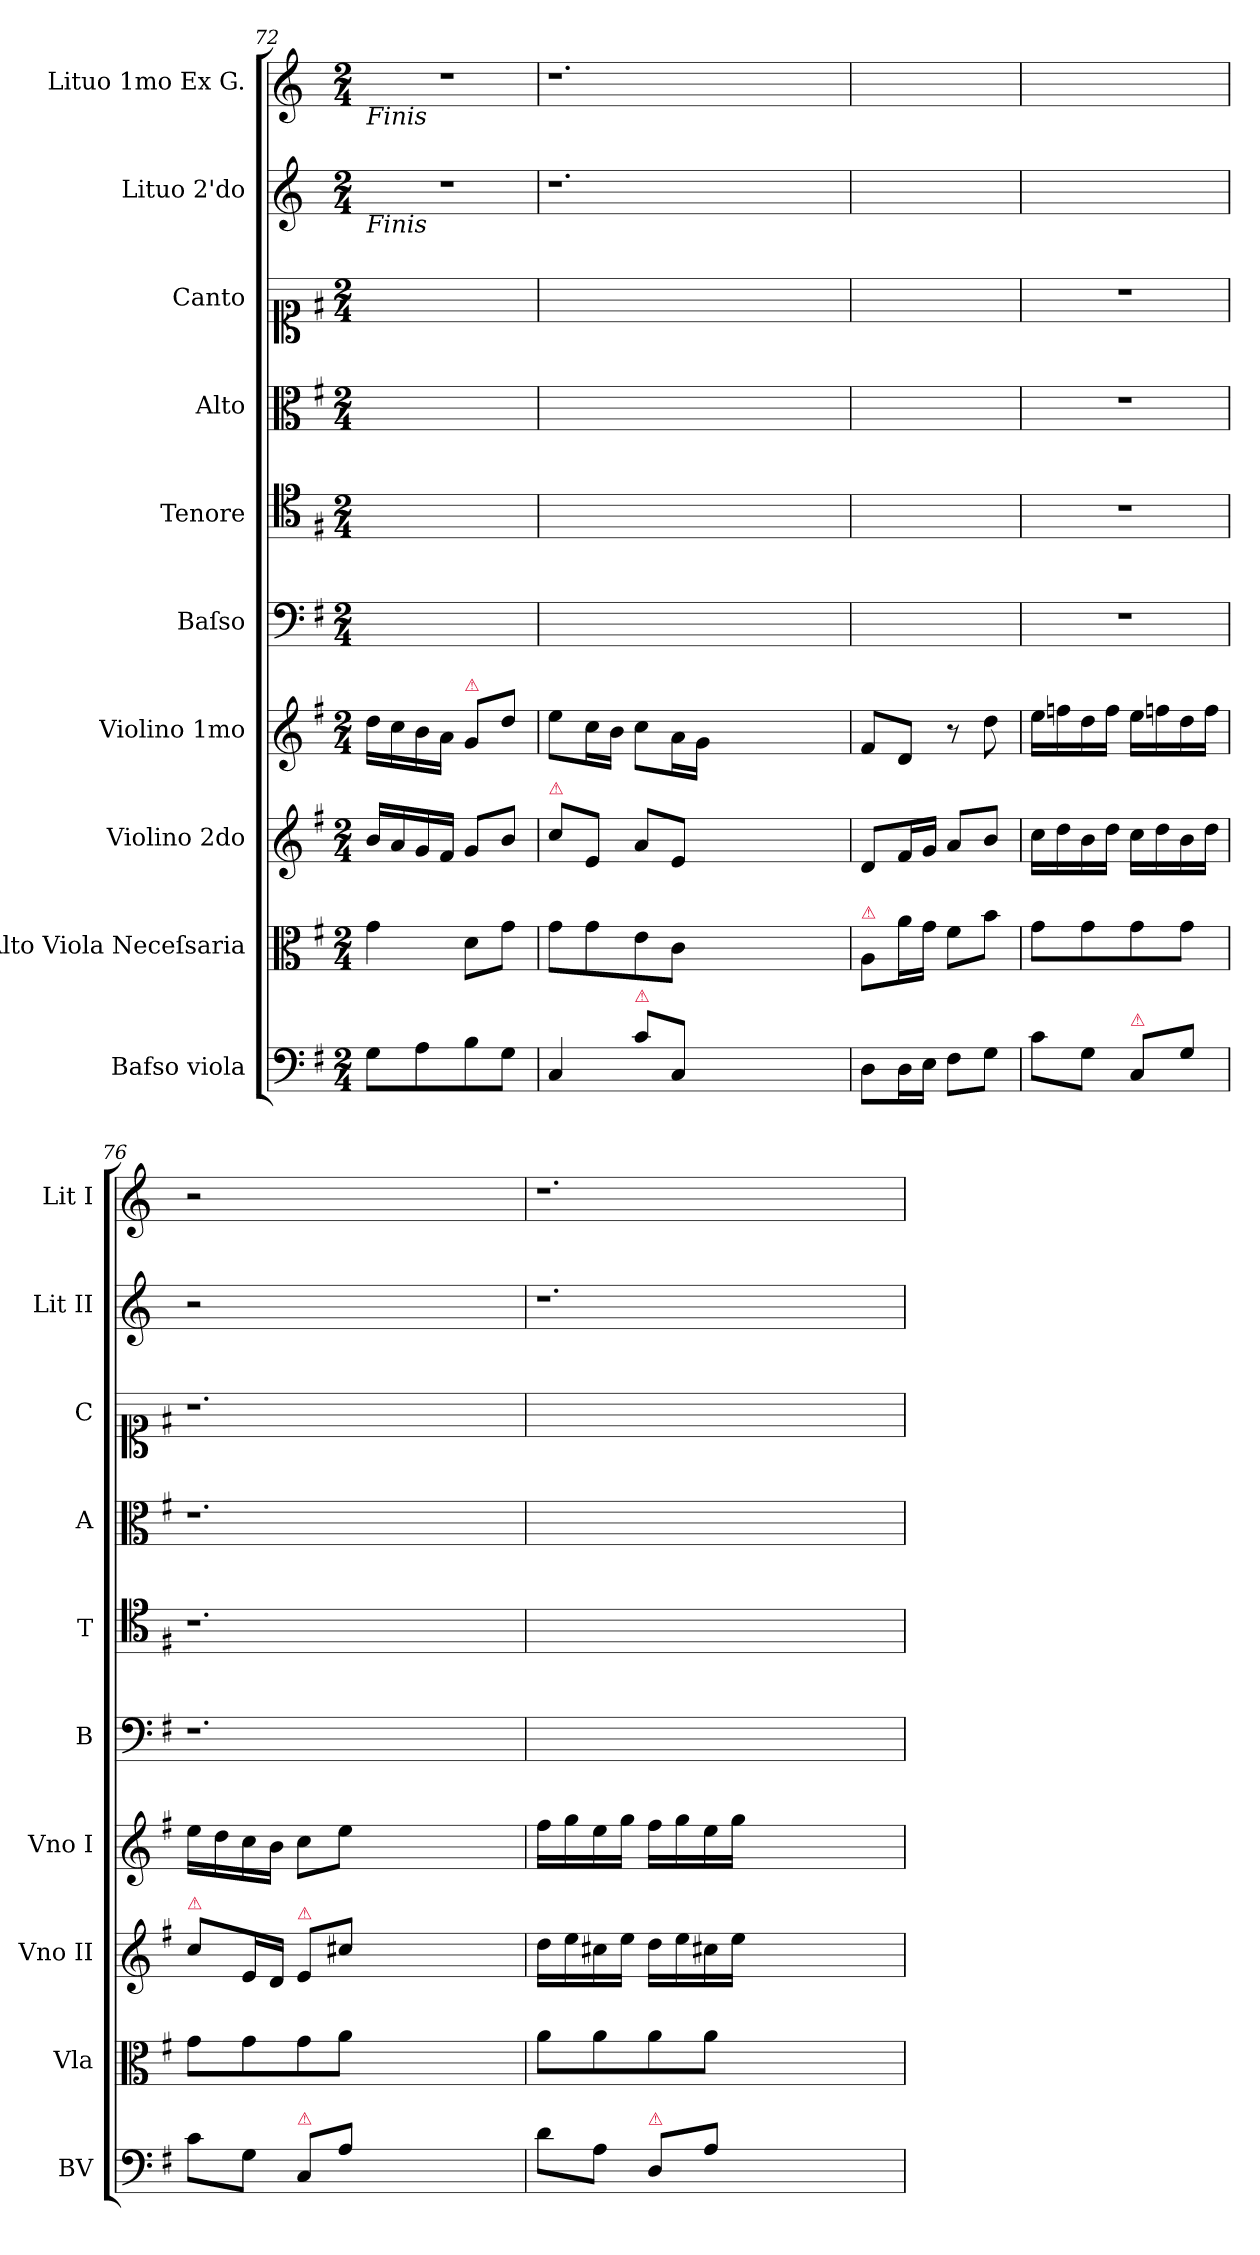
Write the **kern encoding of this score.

**kern	**kern	**kern	**kern	**kern	**kern	**kern	**kern	**kern	**kern
*part10	*part9	*part8	*part7	*part6	*part5	*part4	*part3	*part2	*part1
*staff10	*staff9	*staff8	*staff7	*staff6	*staff5	*staff4	*staff3	*staff2	*staff1
*I"Bafso viola	*I"Alto Viola Neceſsaria	*I"Violino 2do	*I"Violino 1mo	*I"Baſso	*I"Tenore	*I"Alto	*I"Canto	*I"Lituo 2'do	*I"Lituo 1mo Ex G.
*I'BV	*I'Vla	*I'Vno II	*I'Vno I	*I'B	*I'T	*I'A	*I'C	*I'Lit II	*I'Lit I
*clefF4	*clefC3	*clefG2	*clefG2	*clefF4	*clefC4	*clefC3	*clefC1	*clefG2	*clefG2
*	*	*	*	*	*	*	*	*ITrd-4c-7	*ITrd-4c-7
*k[f#]	*k[f#]	*k[f#]	*k[f#]	*k[f#]	*k[f#]	*k[f#]	*k[f#]	*k[f#]	*k[f#]
*M2/4	*M2/4	*M2/4	*M2/4	*M2/4	*M2/4	*M2/4	*M2/4	*M2/4	*M2/4
=72	=72	=72	=72	=72	=72	=72	=72	=72	=72
!	!	!	!	!	!	!	!	!	!LO:TX:b:i:t=Finis
!	!	!	!	!	!	!	!	!LO:TX:b:i:t=Finis	!
8G\L	4g\	16b/LL	16dd\LL	2ryy	2ryy	2ryy	2ryy	2r	2r
.	.	16a/	16cc\	.	.	.	.	.	.
8A\	.	16g/	16b\	.	.	.	.	.	.
.	.	16f#/JJ	16a\JJ	.	.	.	.	.	.
!	!	!	!LO:TX:a:color=crimson:t=⚠	!	!	!	!	!	!
8B\	8d\L	8g/L	8g/L	.	.	.	.	.	.
8G\J	8g\J	8b/J	8dd\J	.	.	.	.	.	.
=73	=73	=73	=73	=73	=73	=73	=73	=73	=73
!	!	!LO:TX:a:color=crimson:t=⚠	!	!	!	!	!	!	!
4C/	8g\L	8cc\L	8ee\L	1.ryy	1.ryy	1.ryy	1.ryy	1.r	1.r
.	8g\	8e/J	16cc\L	.	.	.	.	.	.
.	.	.	16b\JJ	.	.	.	.	.	.
!LO:TX:a:color=crimson:t=⚠	!	!	!	!	!	!	!	!	!
8c\L	8e\	8a/L	8cc\L	.	.	.	.	.	.
8C/J	8c\J	8e/J	16a\L	.	.	.	.	.	.
.	.	.	16g\JJ	.	.	.	.	.	.
1ryy	1ryy	1ryy	1ryy	.	.	.	.	.	.
=74	=74	=74	=74	=74	=74	=74	=74	=74	=74
!	!LO:TX:a:color=crimson:t=⚠	!	!	!	!	!	!	!	!
8D\L	8A/L	8d/L	8f#/L	2ryy	2ryy	2ryy	2ryy	2ryy	2ryy
16D\L	16a\L	16f#/L	8d/J	.	.	.	.	.	.
16E\JJ	16g\JJ	16g/JJ	.	.	.	.	.	.	.
8F#\L	8f#\L	8a/L	8r	.	.	.	.	.	.
8G\J	8b\J	8b/J	8dd\	.	.	.	.	.	.
=75	=75	=75	=75	=75	=75	=75	=75	=75	=75
8c\L	8g\L	16cc\LL	16ee\LL	2r	2r	2r	2r	2ryy	2ryy
.	.	16dd\	16ffn\	.	.	.	.	.	.
8G\J	8g\	16b\	16dd\	.	.	.	.	.	.
.	.	16dd\JJ	16ff\JJ	.	.	.	.	.	.
!LO:TX:a:color=crimson:t=⚠	!	!	!	!	!	!	!	!	!
8C/L	8g\	16cc\LL	16ee\LL	.	.	.	.	.	.
.	.	16dd\	16ffn\	.	.	.	.	.	.
8G\J	8g\J	16b\	16dd\	.	.	.	.	.	.
.	.	16dd\JJ	16ff\JJ	.	.	.	.	.	.
=76	=76	=76	=76	=76	=76	=76	=76	=76	=76
!	!	!LO:TX:a:color=crimson:t=⚠	!	!	!	!	!	!	!
8c\L	8g\L	8cc\L	16ee\LL	1.r	1.r	1.r	1.r	2r	2r
.	.	.	16dd\	.	.	.	.	.	.
8G\J	8g\	16e/L	16cc\	.	.	.	.	.	.
.	.	16d/JJ	16b\JJ	.	.	.	.	.	.
!	!	!LO:TX:a:color=crimson:t=⚠	!	!	!	!	!	!	!
!LO:TX:a:color=crimson:t=⚠	!	!	!	!	!	!	!	!	!
8C/L	8g\	8e/L	8cc\L	.	.	.	.	.	.
8A\J	8a\J	8cc#X\J	8ee\J	.	.	.	.	.	.
1ryy	1ryy	1ryy	1ryy	.	.	.	.	1ryy	1ryy
=77	=77	=77	=77	=77	=77	=77	=77	=77	=77
8d\L	8a\L	16dd\LL	16ff#\LL	1.ryy	1.ryy	1.ryy	1.ryy	1.r	1.r
.	.	16ee\	16gg\	.	.	.	.	.	.
8A\J	8a\	16cc#X\	16ee\	.	.	.	.	.	.
.	.	16ee\JJ	16gg\JJ	.	.	.	.	.	.
!LO:TX:a:color=crimson:t=⚠	!	!	!	!	!	!	!	!	!
8D/L	8a\	16dd\LL	16ff#\LL	.	.	.	.	.	.
.	.	16ee\	16gg\	.	.	.	.	.	.
8A\J	8a\J	16cc#X\	16ee\	.	.	.	.	.	.
.	.	16ee\JJ	16gg\JJ	.	.	.	.	.	.
1ryy	1ryy	1ryy	1ryy	.	.	.	.	.	.
=	=	=	=	=	=	=	=	=	=
*-	*-	*-	*-	*-	*-	*-	*-	*-	*-
